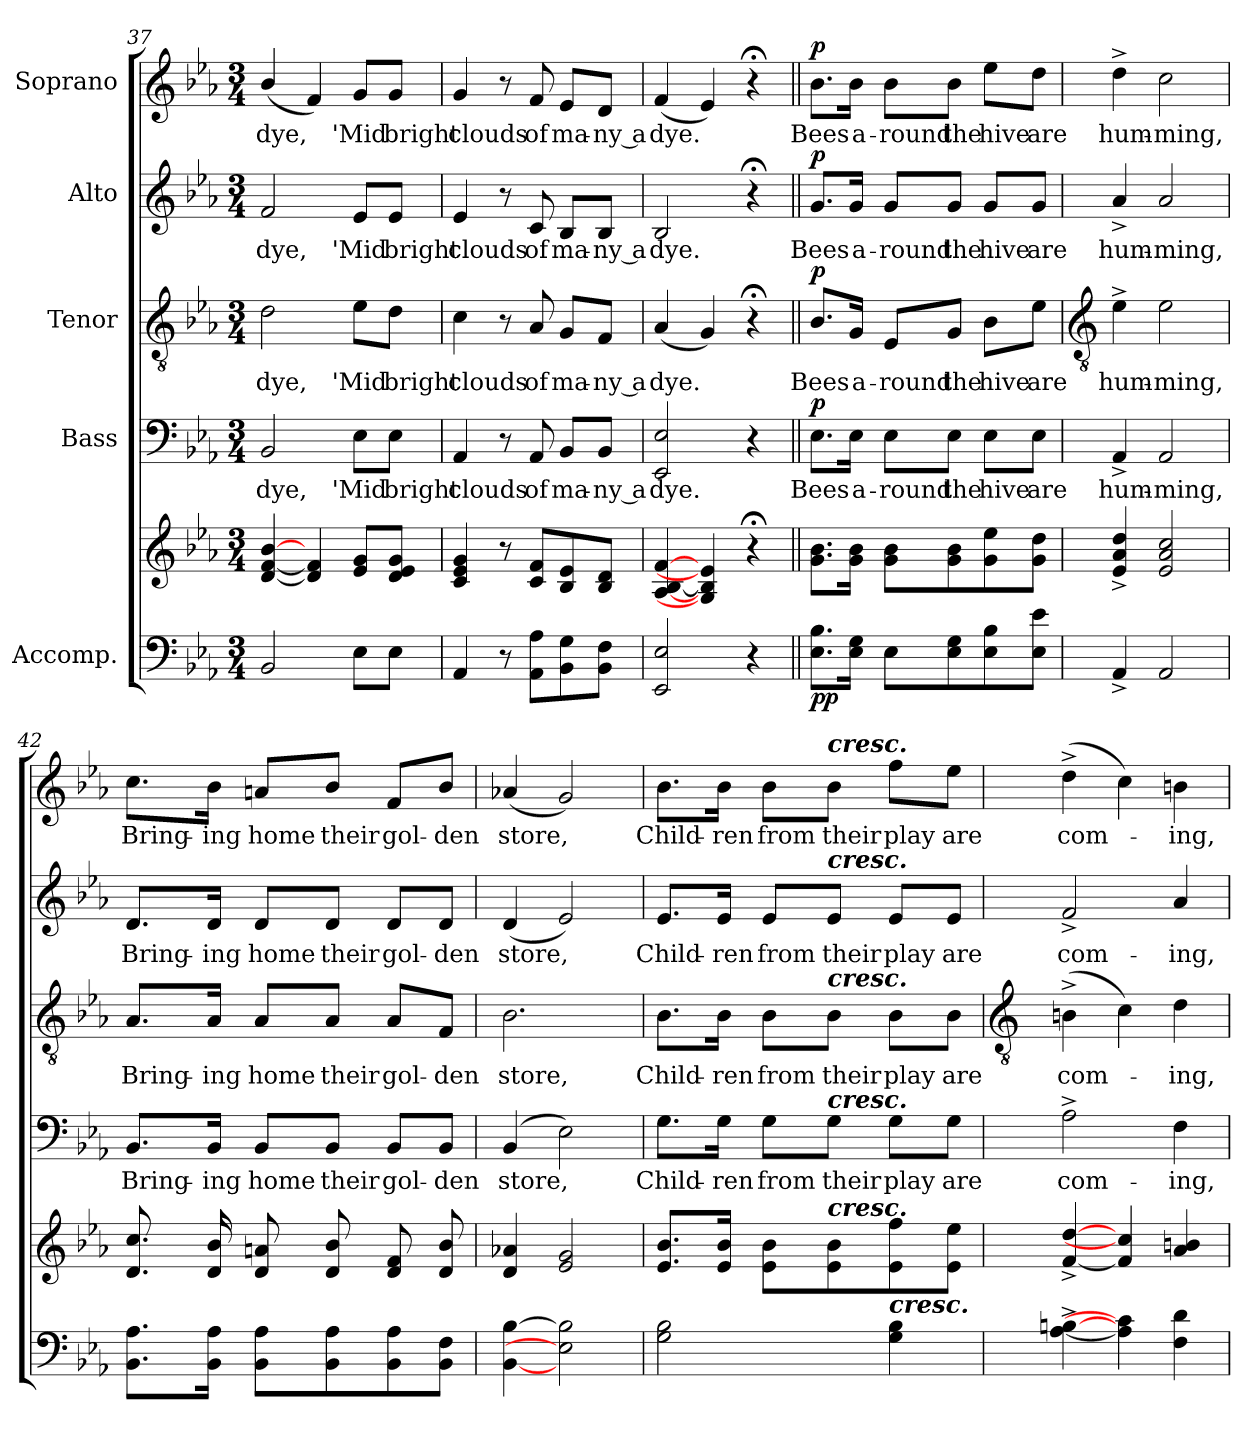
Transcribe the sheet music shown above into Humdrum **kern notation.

**kern	**kern	**dynam	**kern	**text	**dynam	**kern	**text	**dynam	**kern	**text	**dynam	**kern	**text	**dynam
*part5	*part5	*part5	*part4	*part4	*part4	*part3	*part3	*part3	*part2	*part2	*part2	*part1	*part1	*part1
*staff6	*staff5	*staff5/6	*staff4	*staff4	*staff4	*staff3	*staff3	*staff3	*staff2	*staff2	*staff2	*staff1	*staff1	*staff1
*I"Accomp.	*	*	*I"Bass	*	*	*I"Tenor	*	*	*I"Alto	*	*	*I"Soprano	*	*
!!LO:LB:g=z
*clefF4	*clefG2	*	*clefF4	*	*	*clefGv2	*	*	*clefG2	*	*	*clefG2	*	*
*k[b-e-a-]	*k[b-e-a-]	*	*k[b-e-a-]	*	*	*k[b-e-a-]	*	*	*k[b-e-a-]	*	*	*k[b-e-a-]	*	*
*E-:	*E-:	*	*E-:	*	*	*E-:	*	*	*E-:	*	*	*E-:	*	*
*M3/4	*M3/4	*	*M3/4	*	*	*M3/4	*	*	*M3/4	*	*	*M3/4	*	*
=37	=37	=37	=37	=37	=37	=37	=37	=37	=37	=37	=37	=37	=37	=37
!	!	!	!	!LO:LY:b	!	!	!LO:LY:b	!	!	!LO:LY:b	!	!	!LO:LY:b	!
2BB-	[4d/ [4f/ [4b-/	.	2BB-	dye,	.	2d	dye,	.	2f	dye,	.	(<4b-/	dye,	.
.	4d] 4f]	.	.	.	.	.	.	.	.	.	.	4f)	.	.
!	!	!	!	!LO:LY:b	!	!	!LO:LY:b	!	!	!LO:LY:b	!	!	!LO:LY:b	!
8E-L	8e- 8gL	.	8E-\L	'Mid	.	8e-\L	'Mid	.	8e-/L	'Mid	.	8g/L	'Mid	.
!	!	!	!	!LO:LY:b	!	!	!LO:LY:b	!	!	!LO:LY:b	!	!	!LO:LY:b	!
8E-J	8d 8e- 8gJ	.	8E-\J	bright	.	8d\J	bright	.	8e-/J	bright	.	8g/J	bright	.
=38	=38	=38	=38	=38	=38	=38	=38	=38	=38	=38	=38	=38	=38	=38
!	!	!	!	!LO:LY:b	!	!	!LO:LY:b	!	!	!LO:LY:b	!	!	!LO:LY:b	!
4AA-	4c 4e- 4g	.	4AA-	clouds	.	4c	clouds	.	4e-	clouds	.	4g	clouds	.
8r	8r	.	8r	.	.	8r	.	.	8r	.	.	8r	.	.
!	!	!	!	!LO:LY:b	!	!	!LO:LY:b	!	!	!LO:LY:b	!	!	!LO:LY:b	!
8AA- 8A-L	8c 8fL	.	8AA-	of	.	8A-	of	.	8c	of	.	8f	of	.
!	!	!	!	!LO:LY:b	!	!	!LO:LY:b	!	!	!LO:LY:b	!	!	!LO:LY:b	!
8BB- 8G	8B- 8e-	.	8BB-/L	ma-	.	8G/L	ma-	.	8B-/L	ma-	.	8e-/L	ma-	.
!	!	!	!	!LO:LY:b	!	!	!LO:LY:b	!	!	!LO:LY:b	!	!	!LO:LY:b	!
8BB- 8FJ	8B- 8dJ	.	8BB-/J	-ny a	.	8F/J	-ny a	.	8B-/J	-ny a	.	8d/J	-ny a	.
=39	=39	=39	=39	=39	=39	=39	=39	=39	=39	=39	=39	=39	=39	=39
!	!	!	!	!LO:LY:b	!	!	!LO:LY:b	!	!	!LO:LY:b	!	!	!LO:LY:b	!
2EE- 2E-	[4A- [4B- [4f	.	2EE- 2E-	dye.	.	(<4A-	dye.	.	2B-	dye.	.	(<4f	dye.	.
.	4G] 4B-] 4e-]	.	.	.	.	4G)	.	.	.	.	.	4e-)	.	.
4r	4r;<	.	4r	.	.	4r;<	.	.	4r;<	.	.	4r;<	.	.
=40||	=40||	=40||	=40||	=40||	=40||	=40||	=40||	=40||	=40||	=40||	=40||	=40||	=40||	=40||
!	!	!LO:DY:b=2	!	!LO:LY:b	!	!	!LO:LY:b	!	!	!LO:LY:b	!	!	!LO:LY:b	!
!	!	!LO:DY:n=1:b	!	!	!LO:DY:b	!	!	!LO:DY:b	!	!	!LO:DY:b	!	!	!LO:DY:b
8.E- 8.B-L	8.g\ 8.b-\L	p p	8.E-\L	Bees	p	8.B-/L	Bees	p	8.g/L	Bees	p	8.b-\L	Bees	p
!	!	!	!	!LO:LY:b	!	!	!LO:LY:b	!	!	!LO:LY:b	!	!	!LO:LY:b	!
16E- 16GJ	16g\ 16b-\J	.	16E-\Jk	a-	.	16G/Jk	a-	.	16g/Jk	a-	.	16b-\Jk	a-	.
!	!	!	!	!LO:LY:b	!	!	!LO:LY:b	!	!	!LO:LY:b	!	!	!LO:LY:b	!
8E-L	8g\ 8b-\L	.	8E-\L	-round	.	8E-/L	-round	.	8g/L	-round	.	8b-\L	-round	.
!	!	!	!	!LO:LY:b	!	!	!LO:LY:b	!	!	!LO:LY:b	!	!	!LO:LY:b	!
8E- 8G	8g 8b-	.	8E-\J	the	.	8G/J	the	.	8g/J	the	.	8b-\J	the	.
!	!	!	!	!LO:LY:b	!	!	!LO:LY:b	!	!	!LO:LY:b	!	!	!LO:LY:b	!
8E- 8B-	8g 8ee-	.	8E-\L	hive	.	8B-\L	hive	.	8g/L	hive	.	8ee-\L	hive	.
!	!	!	!	!LO:LY:b	!	!	!LO:LY:b	!	!	!LO:LY:b	!	!	!LO:LY:b	!
8E- 8e-J	8g 8ddJ	.	8E-\J	are	.	8e-\J	are	.	8g/J	are	.	8dd\J	are	.
!!LO:LB:g=z
=41	=41	=41	=41	=41	=41	=41	=41	=41	=41	=41	=41	=41	=41	=41
*	*	*	*	*	*	*clefGv2	*	*	*	*	*	*	*	*
!	!	!	!	!LO:LY:b	!	!	!LO:LY:b	!	!	!LO:LY:b	!	!	!LO:LY:b	!
4AA-^	4e-^ 4a-^ 4dd^	.	4AA-^	hum-	.	4e-^	hum-	.	4a-^	hum-	.	4dd^	hum-	.
!	!	!	!	!LO:LY:b	!	!	!LO:LY:b	!	!	!LO:LY:b	!	!	!LO:LY:b	!
2AA-	2e- 2a- 2cc	.	2AA-	-ming,	.	2e-	-ming,	.	2a-	-ming,	.	2cc	-ming,	.
=42	=42	=42	=42	=42	=42	=42	=42	=42	=42	=42	=42	=42	=42	=42
!	!	!	!	!LO:LY:b	!	!	!LO:LY:b	!	!	!LO:LY:b	!	!	!LO:LY:b	!
8.BB- 8.A-L	8.d 8.ccL	.	8.BB-/L	Bring-	.	8.A-/L	Bring-	.	8.d/L	Bring-	.	8.cc\L	Bring-	.
!	!	!	!	!LO:LY:b	!	!	!LO:LY:b	!	!	!LO:LY:b	!	!	!LO:LY:b	!
16BB- 16A-J	16d/ 16b-/L	.	16BB-/Jk	-ing	.	16A-/Jk	-ing	.	16d/Jk	-ing	.	16b-\Jk	-ing	.
!	!	!	!	!LO:LY:b	!	!	!LO:LY:b	!	!	!LO:LY:b	!	!	!LO:LY:b	!
8BB- 8A-L	8d 8an	.	8BB-/L	home	.	8A-/L	home	.	8d/L	home	.	8an/L	home	.
!	!	!	!	!LO:LY:b	!	!	!LO:LY:b	!	!	!LO:LY:b	!	!	!LO:LY:b	!
8BB- 8A-	8d/ 8b-/	.	8BB-/J	their	.	8A-/J	their	.	8d/J	their	.	8b-/J	their	.
!	!	!	!	!LO:LY:b	!	!	!LO:LY:b	!	!	!LO:LY:b	!	!	!LO:LY:b	!
8BB- 8A-	8d 8f	.	8BB-/L	gol-	.	8A-/L	gol-	.	8d/L	gol-	.	8f/L	gol-	.
!	!	!	!	!LO:LY:b	!	!	!LO:LY:b	!	!	!LO:LY:b	!	!	!LO:LY:b	!
8BB- 8FJ	8d/ 8b-/J	.	8BB-/J	-den	.	8F/J	-den	.	8d/J	-den	.	8b-/J	-den	.
=43	=43	=43	=43	=43	=43	=43	=43	=43	=43	=43	=43	=43	=43	=43
!	!	!	!	!LO:LY:b	!	!	!LO:LY:b	!	!	!LO:LY:b	!	!	!LO:LY:b	!
[4BB- [4B-	4d 4a-X	.	(<4BB-	store,	.	2.B-	store,	.	(<4d	store,	.	(<4a-X	store,	.
2E-] 2B-]	2e- 2g	.	2E-)	.	.	.	.	.	2e-)	.	.	2g)	.	.
=44	=44	=44	=44	=44	=44	=44	=44	=44	=44	=44	=44	=44	=44	=44
!	!	!	!	!LO:LY:b	!	!	!LO:LY:b	!	!	!LO:LY:b	!	!	!LO:LY:b	!
2G 2B-	8.e- 8.b-L	.	8.G\L	Child-	.	8.B-\L	Child-	.	8.e-/L	Child-	.	8.b-\L	Child-	.
!	!	!	!	!LO:LY:b	!	!	!LO:LY:b	!	!	!LO:LY:b	!	!	!LO:LY:b	!
.	16e- 16b-J	.	16G\Jk	-ren	.	16B-\Jk	-ren	.	16e-/Jk	-ren	.	16b-\Jk	-ren	.
!	!	!	!	!LO:LY:b	!	!	!LO:LY:b	!	!	!LO:LY:b	!	!	!LO:LY:b	!
.	8e- 8b-L	.	8G\L	from	.	8B-\L	from	.	8e-/L	from	.	8b-\L	from	.
!	!	!	!	!	!	!	!	!	!	!	!	!LO:TX:a:Bi:t=cresc.	!	!
!	!	!	!	!	!	!	!	!	!LO:TX:a:Bi:t=cresc.	!	!	!	!	!
!	!	!	!	!	!	!LO:TX:a:Bi:t=cresc.	!	!	!	!	!	!	!	!
!	!	!	!LO:TX:a:Bi:t=cresc.	!	!	!	!	!	!	!	!	!	!	!
!	!LO:TX:a:Bi:t=cresc.	!	!	!	!	!	!	!	!	!	!	!	!	!
!	!	!	!	!LO:LY:b	!	!	!LO:LY:b	!	!	!LO:LY:b	!	!	!LO:LY:b	!
.	8e- 8b-	.	8G\J	their	.	8B-\J	their	.	8e-/J	their	.	8b-\J	their	.
!LO:TX:a:Bi:t=cresc.	!	!	!	!	!	!	!	!	!	!	!	!	!	!
!	!	!	!	!LO:LY:b	!	!	!LO:LY:b	!	!	!LO:LY:b	!	!	!LO:LY:b	!
4G 4B-	8e- 8ff	.	8G\L	play	.	8B-\L	play	.	8e-/L	play	.	8ff\L	play	.
!	!	!	!	!LO:LY:b	!	!	!LO:LY:b	!	!	!LO:LY:b	!	!	!LO:LY:b	!
.	8e- 8ee-J	.	8G\J	are	.	8B-\J	are	.	8e-/J	are	.	8ee-\J	are	.
!!LO:LB:g=z
=45	=45	=45	=45	=45	=45	=45	=45	=45	=45	=45	=45	=45	=45	=45
*	*	*	*	*	*	*clefGv2	*	*	*	*	*	*	*	*
!	!	!	!	!LO:LY:b	!	!	!LO:LY:b	!	!	!LO:LY:b	!	!	!LO:LY:b	!
[4A-^ [4Bn^	[4f^ [4dd^	.	2A-^	com-	.	(>4Bn^	com-	.	2f^	com-	.	(>4dd^	com-	.
4A-] 4c]	4f] 4cc]	.	.	.	.	4c)	.	.	.	.	.	4cc)	.	.
!	!	!	!	!LO:LY:b	!	!	!LO:LY:b	!	!	!LO:LY:b	!	!	!LO:LY:b	!
4F 4d	4a- 4bn	.	4F	-ing,	.	4d	ing,	.	4a-	-ing,	.	4bn	ing,	.
=	=	=	=	=	=	=	=	=	=	=	=	=	=	=
*-	*-	*-	*-	*-	*-	*-	*-	*-	*-	*-	*-	*-	*-	*-
